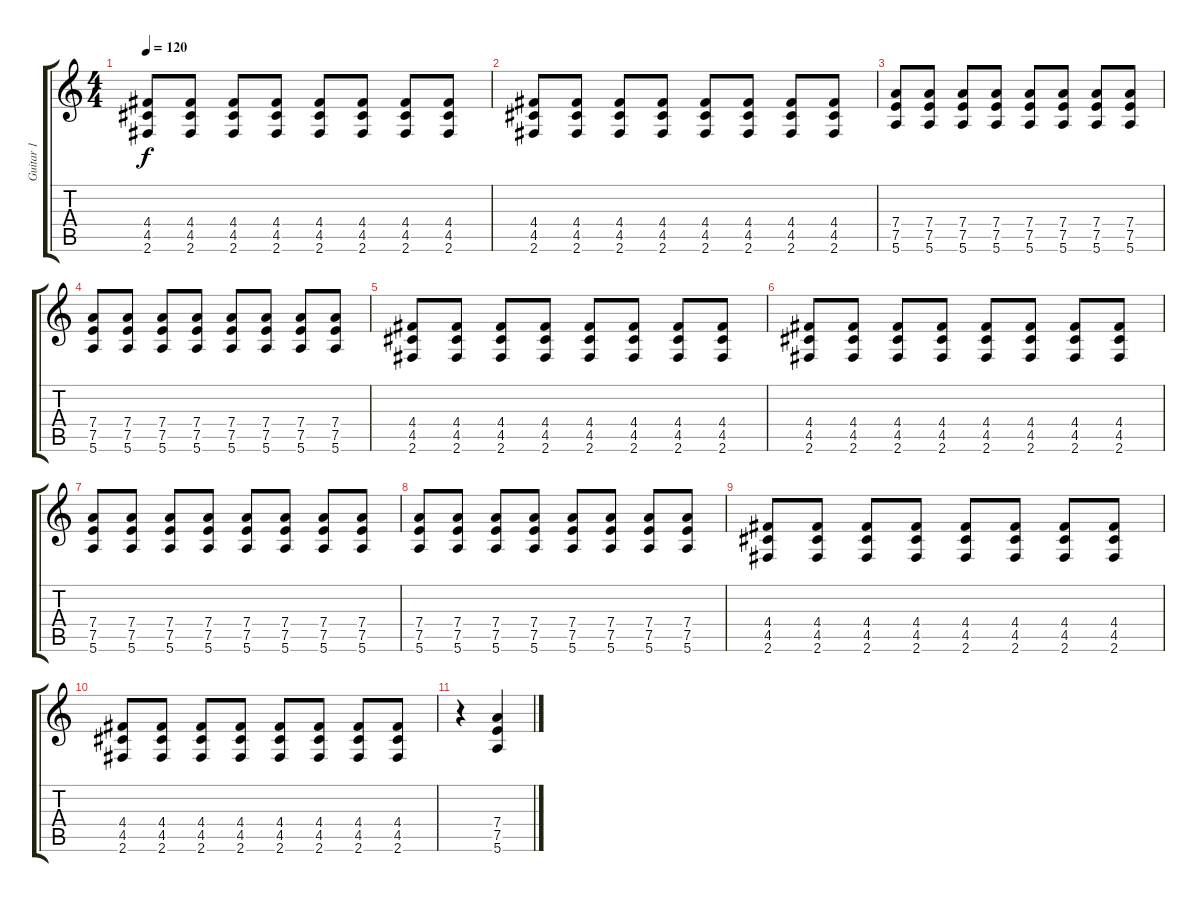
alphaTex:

\track ("Guitar 1" "Guitar 1") {instrument overdrivenguitar}
\staff {score tabs}
\tuning (E4 B3 G3 D3 A2 E2) {hide}
\ts (4 4)
\tempo 120
\clef g2
\ks c
(4.4 4.5 2.6).8{dy f} (4.4 4.5 2.6).8 (4.4 4.5 2.6).8 (4.4 4.5 2.6).8 (4.4 4.5 2.6).8 (4.4 4.5 2.6).8 (4.4 4.5 2.6).8 (4.4 4.5 2.6).8 |
(4.4 4.5 2.6).8 (4.4 4.5 2.6).8 (4.4 4.5 2.6).8 (4.4 4.5 2.6).8 (4.4 4.5 2.6).8 (4.4 4.5 2.6).8 (4.4 4.5 2.6).8 (4.4 4.5 2.6).8 |
(7.4 7.5 5.6).8 (7.4 7.5 5.6).8 (7.4 7.5 5.6).8 (7.4 7.5 5.6).8 (7.4 7.5 5.6).8 (7.4 7.5 5.6).8 (7.4 7.5 5.6).8 (7.4 7.5 5.6).8 |
(7.4 7.5 5.6).8 (7.4 7.5 5.6).8 (7.4 7.5 5.6).8 (7.4 7.5 5.6).8 (7.4 7.5 5.6).8 (7.4 7.5 5.6).8 (7.4 7.5 5.6).8 (7.4 7.5 5.6).8 |
(4.4 4.5 2.6).8 (4.4 4.5 2.6).8 (4.4 4.5 2.6).8 (4.4 4.5 2.6).8 (4.4 4.5 2.6).8 (4.4 4.5 2.6).8 (4.4 4.5 2.6).8 (4.4 4.5 2.6).8 |
(4.4 4.5 2.6).8 (4.4 4.5 2.6).8 (4.4 4.5 2.6).8 (4.4 4.5 2.6).8 (4.4 4.5 2.6).8 (4.4 4.5 2.6).8 (4.4 4.5 2.6).8 (4.4 4.5 2.6).8 |
(7.4 7.5 5.6).8 (7.4 7.5 5.6).8 (7.4 7.5 5.6).8 (7.4 7.5 5.6).8 (7.4 7.5 5.6).8 (7.4 7.5 5.6).8 (7.4 7.5 5.6).8 (7.4 7.5 5.6).8 |
(7.4 7.5 5.6).8 (7.4 7.5 5.6).8 (7.4 7.5 5.6).8 (7.4 7.5 5.6).8 (7.4 7.5 5.6).8 (7.4 7.5 5.6).8 (7.4 7.5 5.6).8 (7.4 7.5 5.6).8 |
(4.4 4.5 2.6).8 (4.4 4.5 2.6).8 (4.4 4.5 2.6).8 (4.4 4.5 2.6).8 (4.4 4.5 2.6).8 (4.4 4.5 2.6).8 (4.4 4.5 2.6).8 (4.4 4.5 2.6).8 |
(4.4 4.5 2.6).8 (4.4 4.5 2.6).8 (4.4 4.5 2.6).8 (4.4 4.5 2.6).8 (4.4 4.5 2.6).8 (4.4 4.5 2.6).8 (4.4 4.5 2.6).8 (4.4 4.5 2.6).8 |
r.4 (7.4 7.5 5.6).4
